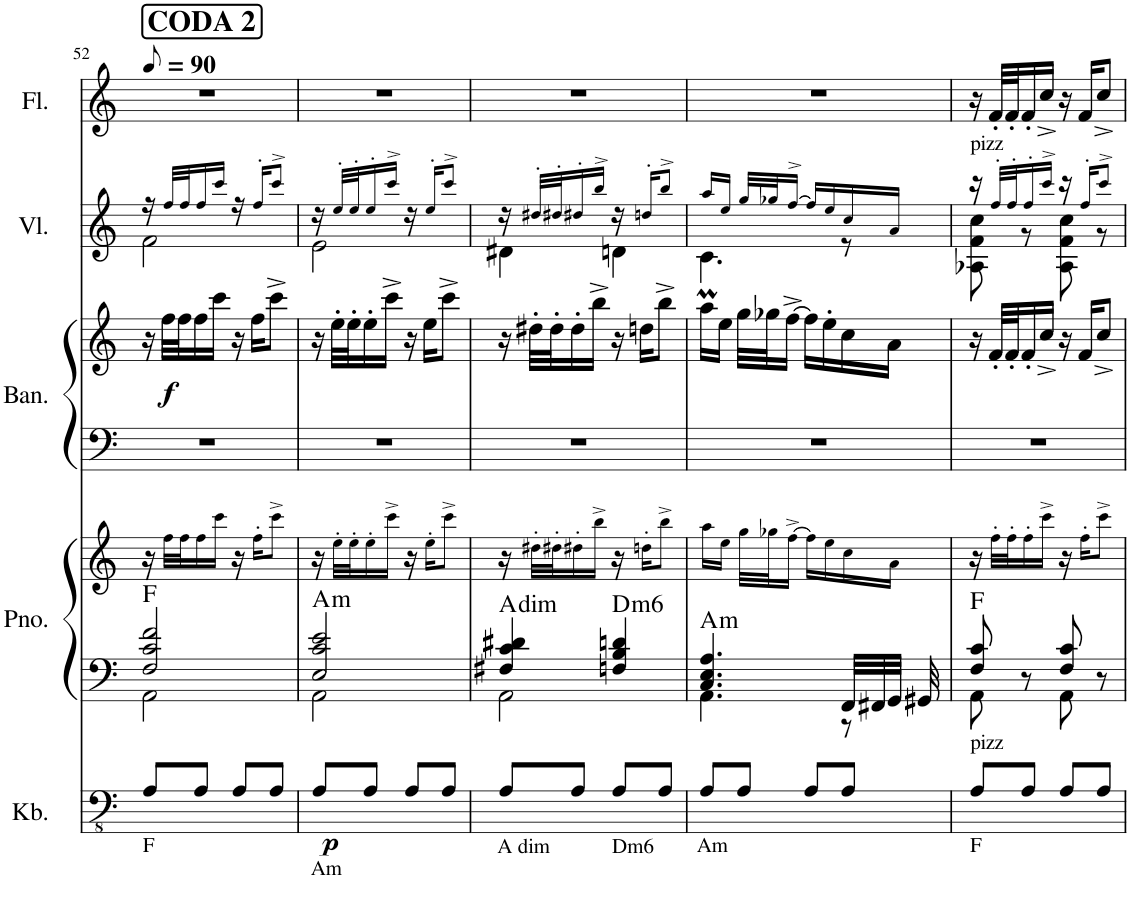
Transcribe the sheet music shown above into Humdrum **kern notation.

**kern	**dynam	**kern	**kern	**harte	**kern	**kern	**dynam	**kern	**kern
*part5	*part5	*part4	*part4	*part4	*part3	*part3	*part3	*part2	*part1
*staff7	*staff7	*staff6	*staff5	*	*staff4	*staff3	*staff3/4	*staff2	*staff1
*I"Kontrabass	*	*I"Piano	*	*	*I"Bandoneon	*	*	*I"Violine	*I"Flöte
*I'Kb.	*	*I'Pno.	*	*	*I'Ban.	*	*	*I'Vl.	*I'Fl.
!!LO:PB:g=z
*clefFv4	*	*clefF4	*clefG2	*	*clefF4	*clefG2	*	*clefG2	*clefG2
*Trd7c12	*	*	*	*	*	*	*	*	*
*k[]	*	*k[]	*k[]	*	*k[]	*k[]	*	*k[]	*k[]
*M4/8	*	*M4/8	*M4/8	*	*M4/8	*M4/8	*	*M4/8	*M4/8
*MM45	*	*MM45	*MM45	*	*MM45	*MM45	*	*MM45	*MM45
!!LO:REH:place=s1:a:B:cj:fs=14:t=CODA 2
=52	=52	=52	=52	=52	=52	=52	=52	=52	=52
*	*	*^	*	*	*	*	*	*^	*
!LO:TX:b:t=F	!	!	!	!	!LO:H:kt=N.C.	!	!	!	!	!	!
8AA/L	.	2F/ 2c/ 2f/	2AA\	16r	N	2r	16r	.	16r	2f\	2r
!	!	!	!	!	!	!	!	!LO:DY:b	!	!	!
.	.	.	.	32ff\LLL	.	.	32ff\LLL	f	32ff/LLL	.	.
.	.	.	.	32ff\J	.	.	32ff\J	.	32ff/J	.	.
8AA/J	.	.	.	16ff\	.	.	16ff\	.	16ff/	.	.
.	.	.	.	16ccc\JJ	.	.	16ccc\JJ	.	16ccc/JJ	.	.
8AA/L	.	.	.	16r	.	.	16r	.	16r	.	.
.	.	.	.	16ff'\KL	.	.	16ff\KL	.	16ff'/KL	.	.
8AA/J	.	.	.	8ccc^\J	.	.	8ccc^\J	.	8ccc^/J	.	.
=53	=53	=53	=53	=53	=53	=53	=53	=53	=53	=53	=53
!LO:TX:b:t=Am	!	!	!	!	!	!	!	!	!	!	!
!	!LO:DY:b	!	!	!	!LO:H:kt=m	!	!	!	!	!	!
8AA/L	p	2E/ 2c/ 2e/	2AA\	16r	A:min	2r	16r	.	16r	2e\	2r
.	.	.	.	32ee'\LLL	.	.	32ee'\LLL	.	32ee'/LLL	.	.
.	.	.	.	32ee'\J	.	.	32ee'\J	.	32ee'/J	.	.
8AA/J	.	.	.	16ee'\	.	.	16ee'\	.	16ee'/	.	.
.	.	.	.	16ccc^\JJ	.	.	16ccc^\JJ	.	16ccc^/JJ	.	.
8AA/L	.	.	.	16r	.	.	16r	.	16r	.	.
.	.	.	.	16ee'\KL	.	.	16ee\KL	.	16ee'/KL	.	.
8AA/J	.	.	.	8ccc^\J	.	.	8ccc^\J	.	8ccc^/J	.	.
=54	=54	=54	=54	=54	=54	=54	=54	=54	=54	=54	=54
!LO:TX:b:t=A dim	!	!	!	!	!LO:H:kt=dim	!	!	!	!	!	!
8AA/L	.	4F#X/ 4c/ 4d#X/	2AA\	16r	A:dim	2r	16r	.	16r	4d#X\	2r
.	.	.	.	32dd#X'\LLL	.	.	32dd#X'\LLL	.	32dd#X'/LLL	.	.
.	.	.	.	32dd#X'\J	.	.	32dd#'\J	.	32dd#X'/J	.	.
8AA/J	.	.	.	16dd#X'\	.	.	16dd#'\	.	16dd#X'/	.	.
.	.	.	.	16bb^\JJ	.	.	16bb^\JJ	.	16bb^/JJ	.	.
!LO:TX:b:t=Dm6	!	!	!	!	!LO:H:kt=m6	!	!	!	!	!	!
8AA/L	.	4Fn/ 4B/ 4dn/	.	16r	D:min6	.	16r	.	16r	4dn\	.
.	.	.	.	16ddn'\KL	.	.	16ddn\KL	.	16ddn'/KL	.	.
8AA/J	.	.	.	8bb^\J	.	.	8bb^\J	.	8bb^/J	.	.
=55	=55	=55	=55	=55	=55	=55	=55	=55	=55	=55	=55
!LO:TX:b:t=Am	!	!	!	!	!LO:H:kt=m	!	!	!	!	!	!
8AA/L	.	4.C/ 4.E/ 4.A/	4.AA\	16aa\LL	A:min	2r	16aaM\LL	.	16aa/LL	4.c\	2r
.	.	.	.	16ee\JJ	.	.	16ee\JJ	.	16ee/JJ	.	.
8AA/J	.	.	.	32gg\LLL	.	.	32gg\LLL	.	32gg/LLL	.	.
.	.	.	.	32gg-X\J	.	.	32gg-X\J	.	32gg-X/J	.	.
.	.	.	.	16ff^\JJ	.	.	[16ff^\JJ	.	16ff^/JJ	.	.
8AA/L	.	.	.	16ff\LL	.	.	16ff\LL]	.	16ff/LL	.	.
.	.	.	.	16ee\	.	.	16ee'\	.	16ee/	.	.
8AA/J	.	32FF/LLL	8r	16cc\	.	.	16cc\	.	16cc/	8r	.
.	.	32FF#X/	.	.	.	.	.	.	.	.	.
.	.	32GG/JJJ	.	16a\JJ	.	.	16a\JJ	.	16a/JJ	.	.
.	.	32GG#X/	.	.	.	.	.	.	.	.	.
=56	=56	=56	=56	=56	=56	=56	=56	=56	=56	=56	=56
!	!	!	!	!	!	!	!	!	!LO:TX:a:t=pizz	!	!
!LO:TX:b:t=F	!	!	!	!	!	!	!	!	!	!	!
!LO:TX:a:t=pizz	!	!	!	!	!LO:H:kt=N.C.	!	!	!	!	!	!
8AA/L	.	8F/ 8c/	8AA\	16r	N	2r	16r	.	16r	8A-X\ 8f\ 8cc\	16r
.	.	.	.	32ff'\LLL	.	.	32f'/LLL	.	32ff'/LLL	.	32f'/LLL
.	.	.	.	32ff'\J	.	.	32f'/J	.	32ff'/J	.	32f'/J
8AA/J	.	8r	8ryy	16ff'\	.	.	16f'/	.	16ff'/	8r	16f'/
.	.	.	.	16ccc^\JJ	.	.	16cc^/JJ	.	16ccc^/JJ	.	16cc^/JJ
8AA/L	.	8F/ 8c/	8AA\	16r	.	.	16r	.	16r	8A-\ 8f\ 8cc\	16r
.	.	.	.	16ff'\KL	.	.	16f/KL	.	16ff'/KL	.	16f/KL
8AA/J	.	8r	8ryy	8ccc^\J	.	.	8cc^/J	.	8ccc^/J	8r	8cc^/J
*	*	*v	*v	*	*	*	*	*	*v	*v	*
=	=	=	=	=	=	=	=	=	=
*-	*-	*-	*-	*-	*-	*-	*-	*-	*-
